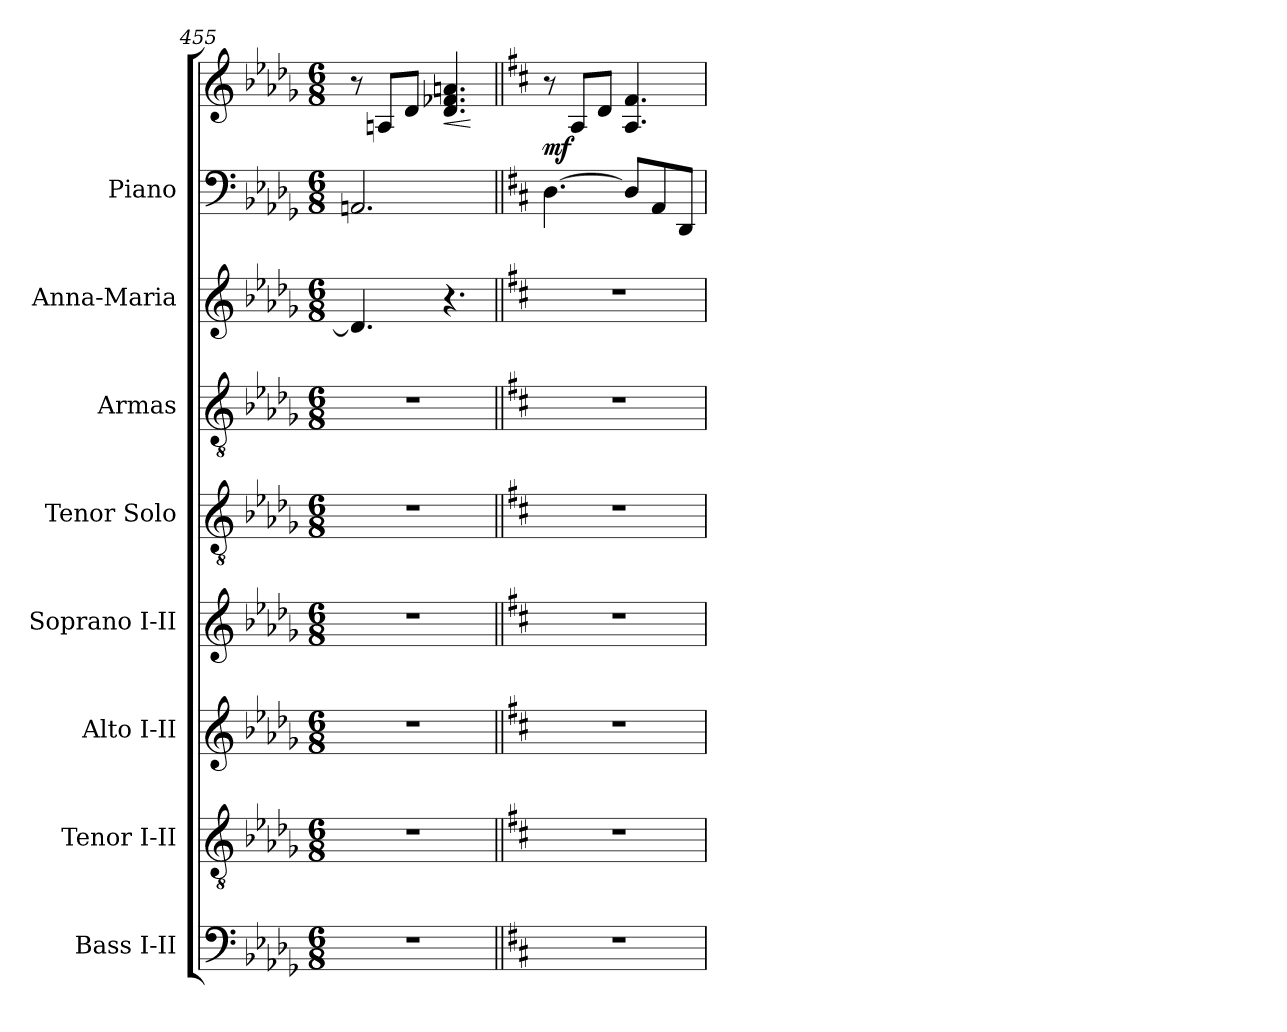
**kern	**kern	**kern	**kern	**kern	**kern	**kern	**kern	**kern	**dynam
*part8	*part7	*part6	*part5	*part4	*part3	*part2	*part1	*part1	*part1
*staff9	*staff8	*staff7	*staff6	*staff5	*staff4	*staff3	*staff2	*staff1	*staff1/2
*I"Bass I-II	*I"Tenor I-II	*I"Alto I-II	*I"Soprano I-II	*I"Tenor Solo	*I"Armas	*I"Anna-Maria	*I"Piano	*	*
*I'B.	*I'T.	*I'A.	*I'S.	*I'T. Solo	*I'Armas	*I'A-M	*I'Pno.	*	*
!!LO:LB:g=z
*clefF4	*clefGv2	*clefG2	*clefG2	*clefGv2	*clefGv2	*clefG2	*clefF4	*clefG2	*
*	*ITrd7c12	*	*	*ITrd7c12	*ITrd7c12	*	*	*	*
*k[b-e-a-d-g-]	*k[b-e-a-d-g-]	*k[b-e-a-d-g-]	*k[b-e-a-d-g-]	*k[b-e-a-d-g-]	*k[b-e-a-d-g-]	*k[b-e-a-d-g-]	*k[b-e-a-d-g-]	*k[b-e-a-d-g-]	*
*D-:	*D-:	*D-:	*D-:	*D-:	*D-:	*D-:	*D-:	*D-:	*
*M6/8	*M6/8	*M6/8	*M6/8	*M6/8	*M6/8	*M6/8	*M6/8	*M6/8	*
=455	=455	=455	=455	=455	=455	=455	=455	=455	=455
!LO:N:vis=1	!LO:N:vis=1	!LO:N:vis=1	!LO:N:vis=1	!LO:N:vis=1	!LO:N:vis=1	!	!	!	!
2.r	2.r	2.r	2.r	2.r	2.r	4.d-i/]	2.AAni/	8r	.
.	.	.	.	.	.	.	.	8Ani/L	.
.	.	.	.	.	.	.	.	8d-i/J	.
!	!	!	!	!	!	!	!	!	!LO:HP:b
.	.	.	.	.	.	4.r	.	4.d-i/ 4.f-Xi 4.ani	<
.	.	.	.	.	.	.	.	.	[
=456||	=456||	=456||	=456||	=456||	=456||	=456||	=456||	=456||	=456||
*k[f#c#]	*k[f#c#]	*k[f#c#]	*k[f#c#]	*k[f#c#]	*k[f#c#]	*k[f#c#]	*k[f#c#]	*k[f#c#]	*
*D:	*D:	*D:	*D:	*D:	*D:	*D:	*D:	*D:	*
!LO:N:vis=1	!LO:N:vis=1	!LO:N:vis=1	!LO:N:vis=1	!LO:N:vis=1	!LO:N:vis=1	!LO:N:vis=1	!	!	!
2.r	2.r	2.r	2.r	2.r	2.r	2.r	[>4.Di\	8r	mf
.	.	.	.	.	.	.	.	8Ai/L	.
.	.	.	.	.	.	.	.	8di/J	.
.	.	.	.	.	.	.	8Di/L]	4.Ai/ 4.f#i	.
.	.	.	.	.	.	.	8AAi/	.	.
.	.	.	.	.	.	.	8DDi/J	.	.
=	=	=	=	=	=	=	=	=	=
*-	*-	*-	*-	*-	*-	*-	*-	*-	*-
